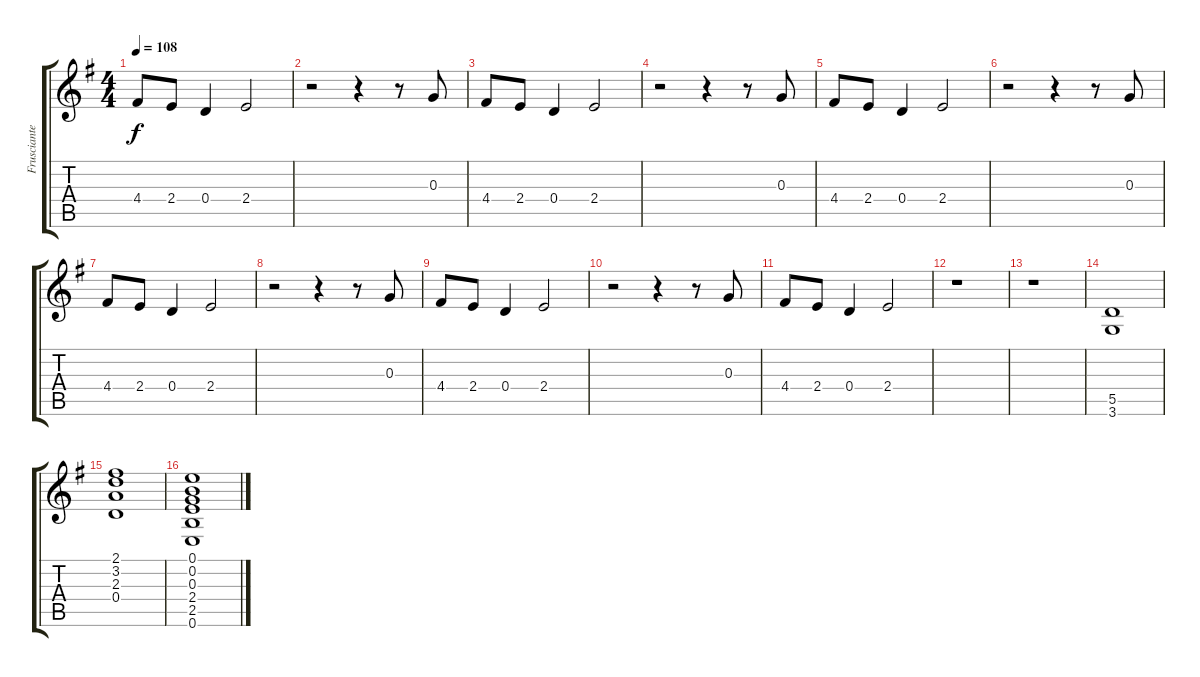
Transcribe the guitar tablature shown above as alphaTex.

\track ("Frusciante 4" "Frusciante") {instrument electricguitarclean}
\staff {score tabs}
\tuning (E4 B3 G3 D3 A2 E2) {hide}
\ts (4 4)
\tempo 108
\clef g2
\ks g
4.4.8{dy f} 2.4.8 0.4.4 2.4.2 |
r.2 r.4 r.8 0.3.8 |
4.4.8 2.4.8 0.4.4 2.4.2 |
r.2 r.4 r.8 0.3.8 |
4.4.8 2.4.8 0.4.4 2.4.2 |
r.2 r.4 r.8 0.3.8 |
4.4.8 2.4.8 0.4.4 2.4.2 |
r.2 r.4 r.8 0.3.8 |
4.4.8 2.4.8 0.4.4 2.4.2 |
r.2 r.4 r.8 0.3.8 |
4.4.8 2.4.8 0.4.4 2.4.2 |
r.1 |
r.1 |
(5.5 3.6).1 |
(2.1 3.2 2.3 0.4).1 |
(0.1 0.2 0.3 2.4 2.5 0.6).1
